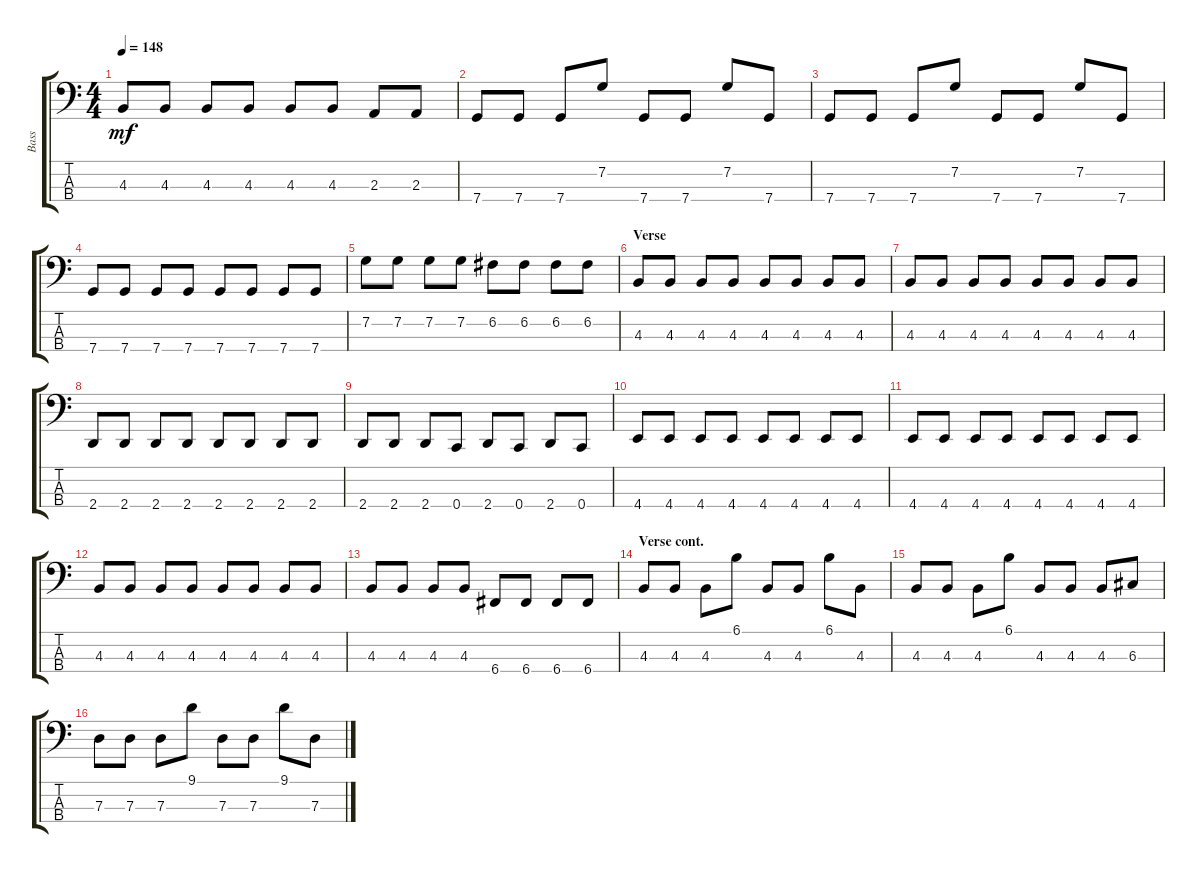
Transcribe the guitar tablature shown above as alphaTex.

\track ("Bass" "Bass") {instrument electricbassfinger}
\staff {score tabs}
\tuning (F2 C2 G1 C1) {hide}
\ts (4 4)
\tempo 148
\clef f4
\ks c
4.3.8{dy mf} 4.3.8 4.3.8 4.3.8 4.3.8 4.3.8 2.3.8 2.3.8 |
7.4.8 7.4.8 7.4.8 7.2.8 7.4.8 7.4.8 7.2.8 7.4.8 |
7.4.8 7.4.8 7.4.8 7.2.8 7.4.8 7.4.8 7.2.8 7.4.8 |
7.4.8 7.4.8 7.4.8 7.4.8 7.4.8 7.4.8 7.4.8 7.4.8 |
7.2.8 7.2.8 7.2.8 7.2.8 6.2.8 6.2.8 6.2.8 6.2.8 |
\section ("" "Verse")
4.3.8 4.3.8 4.3.8 4.3.8 4.3.8 4.3.8 4.3.8 4.3.8 |
4.3.8 4.3.8 4.3.8 4.3.8 4.3.8 4.3.8 4.3.8 4.3.8 |
2.4.8 2.4.8 2.4.8 2.4.8 2.4.8 2.4.8 2.4.8 2.4.8 |
2.4.8 2.4.8 2.4.8 0.4.8 2.4.8 0.4.8 2.4.8 0.4.8 |
4.4.8 4.4.8 4.4.8 4.4.8 4.4.8 4.4.8 4.4.8 4.4.8 |
4.4.8 4.4.8 4.4.8 4.4.8 4.4.8 4.4.8 4.4.8 4.4.8 |
4.3.8 4.3.8 4.3.8 4.3.8 4.3.8 4.3.8 4.3.8 4.3.8 |
4.3.8 4.3.8 4.3.8 4.3.8 6.4.8 6.4.8 6.4.8 6.4.8 |
\section ("" "Verse cont.")
4.3.8 4.3.8 4.3.8 6.1.8 4.3.8 4.3.8 6.1.8 4.3.8 |
4.3.8 4.3.8 4.3.8 6.1.8 4.3.8 4.3.8 4.3.8 6.3.8 |
7.3.8 7.3.8 7.3.8 9.1.8 7.3.8 7.3.8 9.1.8 7.3.8
